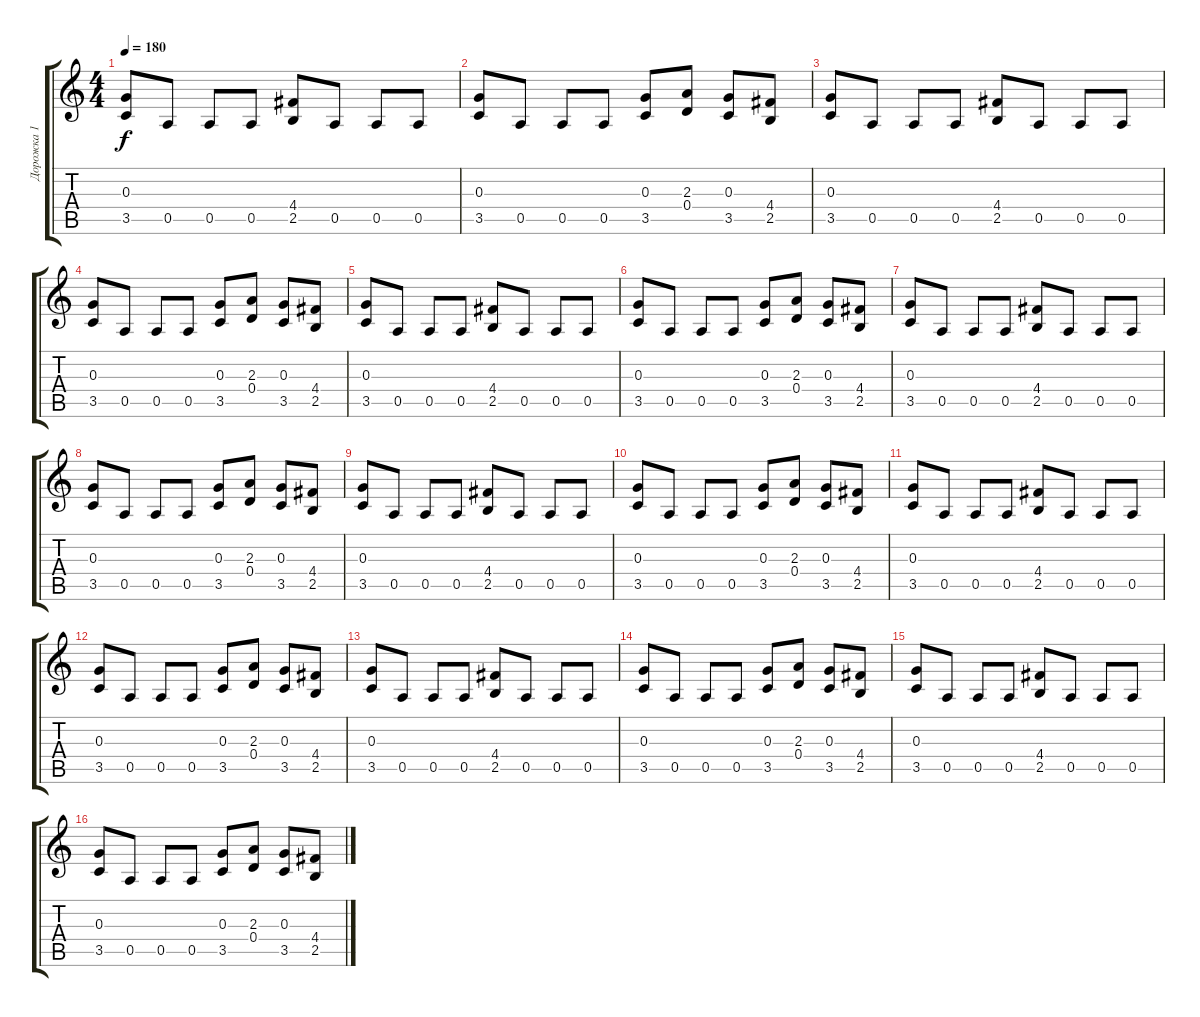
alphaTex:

\track ("Дорожка 1" "Дорожка 1") {instrument distortionguitar}
\staff {score tabs}
\tuning (E4 B3 G3 D3 A2 E2) {hide}
\ts (4 4)
\tempo 180
\clef g2
\ks c
(0.3 3.5).8{dy f} 0.5.8 0.5.8 0.5.8 (4.4 2.5).8 0.5.8 0.5.8 0.5.8 |
(0.3 3.5).8 0.5.8 0.5.8 0.5.8 (0.3 3.5).8 (2.3 0.4).8 (0.3 3.5).8 (4.4 2.5).8 |
(0.3 3.5).8 0.5.8 0.5.8 0.5.8 (4.4 2.5).8 0.5.8 0.5.8 0.5.8 |
(0.3 3.5).8 0.5.8 0.5.8 0.5.8 (0.3 3.5).8 (2.3 0.4).8 (0.3 3.5).8 (4.4 2.5).8 |
(0.3 3.5).8 0.5.8 0.5.8 0.5.8 (4.4 2.5).8 0.5.8 0.5.8 0.5.8 |
(0.3 3.5).8 0.5.8 0.5.8 0.5.8 (0.3 3.5).8 (2.3 0.4).8 (0.3 3.5).8 (4.4 2.5).8 |
(0.3 3.5).8 0.5.8 0.5.8 0.5.8 (4.4 2.5).8 0.5.8 0.5.8 0.5.8 |
(0.3 3.5).8 0.5.8 0.5.8 0.5.8 (0.3 3.5).8 (2.3 0.4).8 (0.3 3.5).8 (4.4 2.5).8 |
(0.3 3.5).8 0.5.8 0.5.8 0.5.8 (4.4 2.5).8 0.5.8 0.5.8 0.5.8 |
(0.3 3.5).8 0.5.8 0.5.8 0.5.8 (0.3 3.5).8 (2.3 0.4).8 (0.3 3.5).8 (4.4 2.5).8 |
(0.3 3.5).8 0.5.8 0.5.8 0.5.8 (4.4 2.5).8 0.5.8 0.5.8 0.5.8 |
(0.3 3.5).8 0.5.8 0.5.8 0.5.8 (0.3 3.5).8 (2.3 0.4).8 (0.3 3.5).8 (4.4 2.5).8 |
(0.3 3.5).8 0.5.8 0.5.8 0.5.8 (4.4 2.5).8 0.5.8 0.5.8 0.5.8 |
(0.3 3.5).8 0.5.8 0.5.8 0.5.8 (0.3 3.5).8 (2.3 0.4).8 (0.3 3.5).8 (4.4 2.5).8 |
(0.3 3.5).8 0.5.8 0.5.8 0.5.8 (4.4 2.5).8 0.5.8 0.5.8 0.5.8 |
(0.3 3.5).8 0.5.8 0.5.8 0.5.8 (0.3 3.5).8 (2.3 0.4).8 (0.3 3.5).8 (4.4 2.5).8
